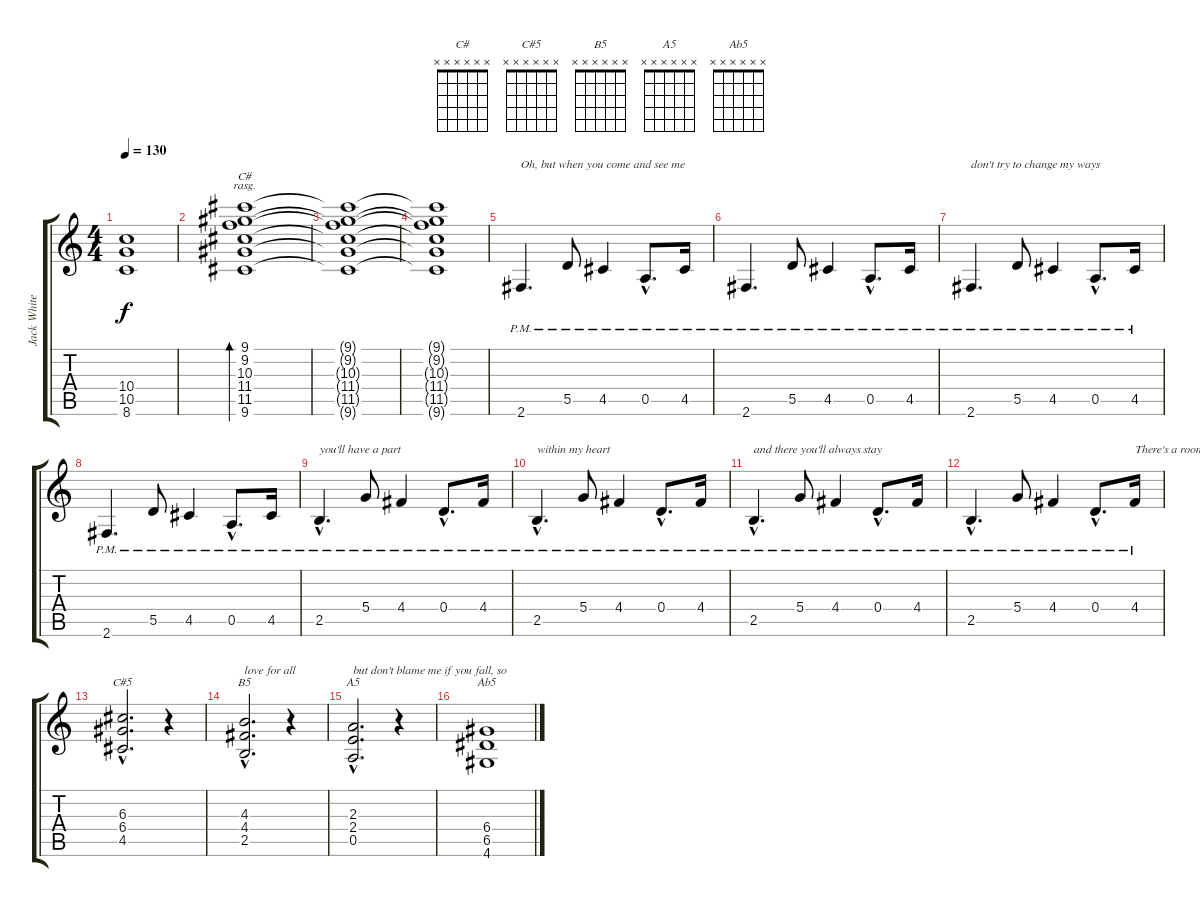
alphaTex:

\track ("Jack White" "Jack White") {instrument overdrivenguitar}
\staff {score tabs}
\tuning (E4 B3 G3 D3 A2 E2) {hide}
\chord ("C#" x x x x x x)
\chord ("C#5" x x x x x x)
\chord ("B5" x x x x x x)
\chord ("A5" x x x x x x)
\chord ("Ab5" x x x x x x)
\ts (4 4)
\tempo 130
\clef g2
\ks c
(10.4{t} 10.5{t} 8.6{t}).1{dy f volume 4} |
(9.1 9.2 10.3 11.4 11.5 9.6).1{bd 480 ch "C#" rasg ii volume 16} |
(9.1{t} 9.2{t} 10.3{t} 11.4{t} 11.5{t} 9.6{t}).1{volume 5} |
(9.1{t} 9.2{t} 10.3{t} 11.4{t} 11.5{t} 9.6{t}).1 |
2.6{pm}.4{d txt "Oh, but when you come and see me" volume 16 instrument overdrivenguitar} 5.5{pm}.8 4.5{pm}.4 0.5{hac pm}.8{d} 4.5{pm}.16 |
2.6{pm}.4{d} 5.5{pm}.8 4.5{pm}.4 0.5{hac pm}.8{d} 4.5{pm}.16 |
2.6{pm}.4{d txt "don't try to change my ways"} 5.5{pm}.8 4.5{pm}.4 0.5{hac pm}.8{d} 4.5{pm}.16 |
2.6{pm}.4{d} 5.5{pm}.8 4.5{pm}.4 0.5{hac pm}.8{d} 4.5{pm}.16 |
2.5{hac pm}.4{d txt "you'll have a part"} 5.4{pm}.8 4.4{pm}.4 0.4{hac pm}.8{d} 4.4{pm}.16 |
2.5{hac pm}.4{d txt "within my heart"} 5.4{pm}.8 4.4{pm}.4 0.4{hac pm}.8{d} 4.4{pm}.16 |
2.5{hac pm}.4{d txt "and there you'll always stay"} 5.4{pm}.8 4.4{pm}.4 0.4{hac pm}.8{d} 4.4{pm}.16 |
2.5{hac pm}.4{d} 5.4{pm}.8 4.4{pm}.4 0.4{hac pm}.8{d} 4.4{pm}.16{txt "There's a room for all"} |
(6.3{hac} 6.4{hac} 4.5{hac}).2{d ch "C#5"} r.4 |
(4.3{hac} 4.4{hac} 2.5{hac}).2{d ch "B5" txt "love for all"} r.4 |
(2.3{hac} 2.4{hac} 0.5{hac}).2{d ch "A5" txt "but don't blame me if you fall, so"} r.4 |
(6.4 6.5 4.6).1{ch "Ab5"}
